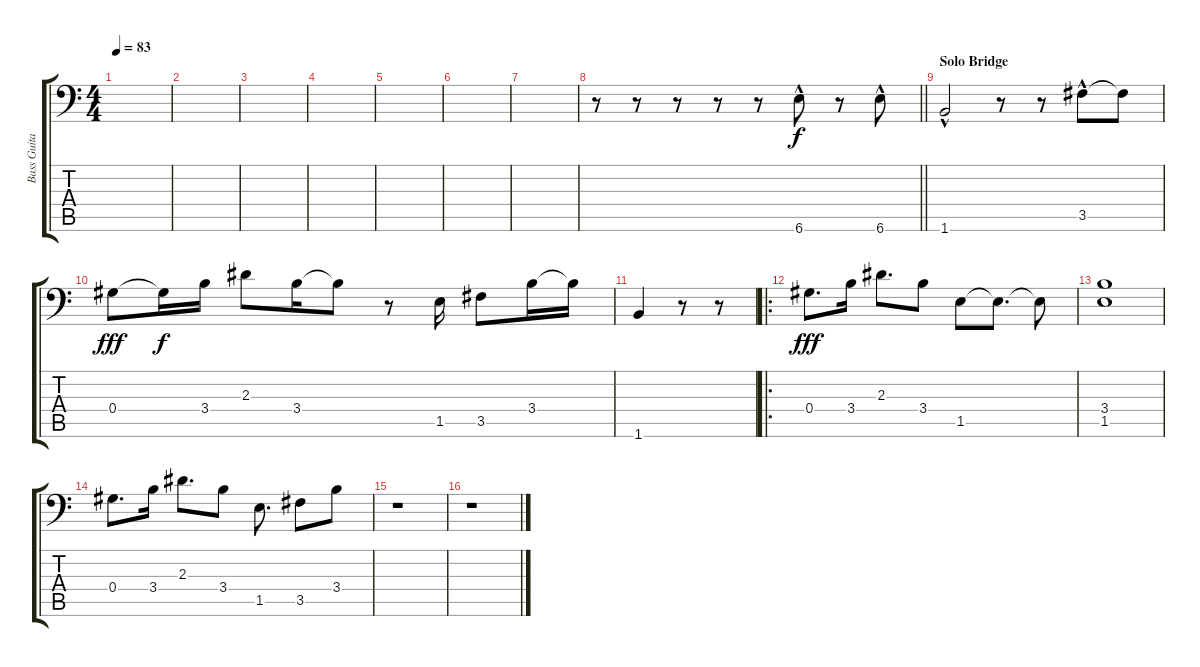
\track ("Bass Guitar" "Bass Guita") {instrument synthbass2}
\staff {score tabs}
\tuning (Bb3 F3 Db3 Ab2 Eb2 Bb1) {hide}
\ts (4 4)
\tempo 83
\clef f4
\ks c
|
|
|
|
|
|
|
\barLineRight lightlight
r.8 r.8 r.8 r.8 r.8 6.6{hac}.8 r.8 6.6{hac}.8 |
\section ("" "Solo Bridge")
1.6{hac}.2 r.8 r.8 3.5{hac}.8 3.5{t}.8{dy f} |
0.4.8{dy fff} 0.4{t}.16{dy f} 3.4.16 2.3.8 3.4.16 3.4{t}.8 r.8 1.5.16 3.5.8 3.4.16 3.4{t}.16 |
1.6.4 r.8 r.8 |
\ro
0.4.8{d dy fff} 3.4.16 2.3.8{d} 3.4.8 1.5.8 1.5{t}.8{d} 1.5{t}.8 |
(3.4 1.5).1 |
0.4.8{d} 3.4.16 2.3.8{d} 3.4.8 1.5.8{d} 3.5.8 3.4.8 |
r.1 |
r.1
